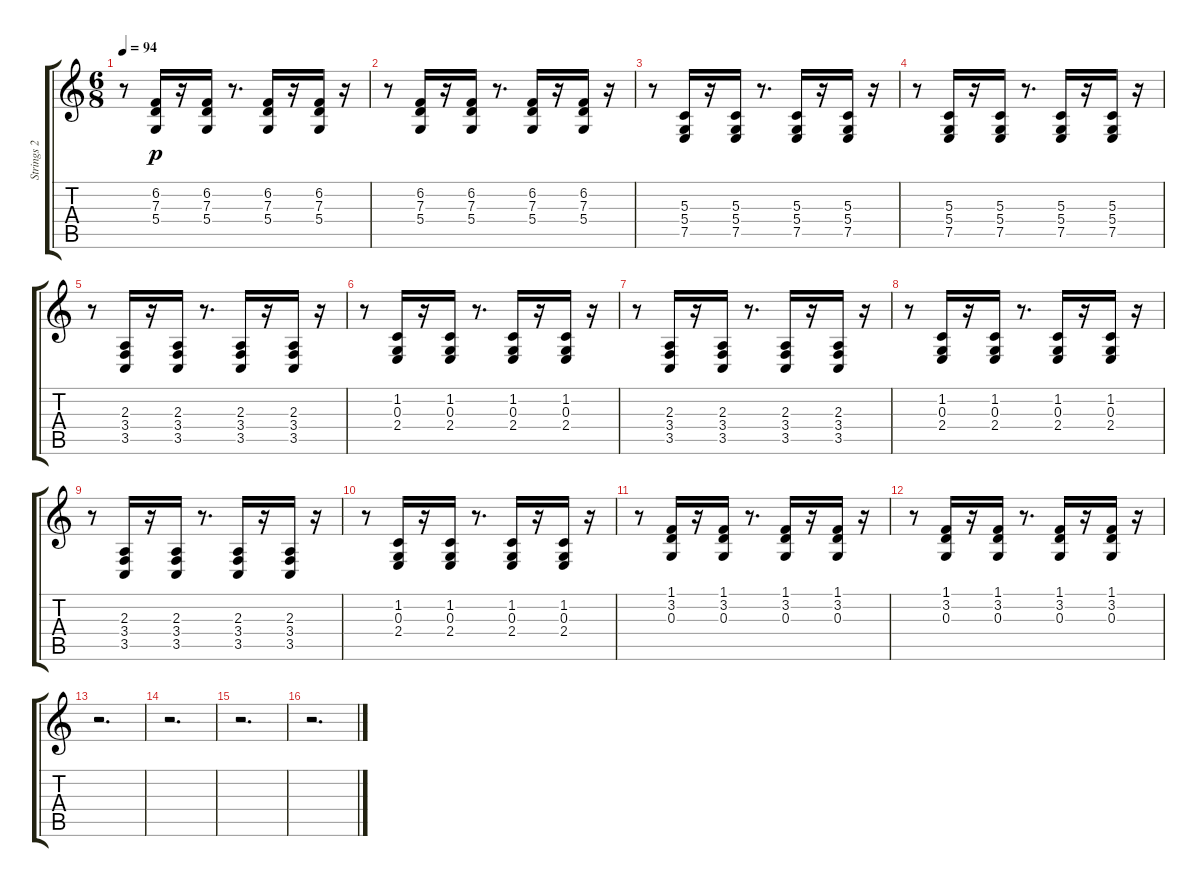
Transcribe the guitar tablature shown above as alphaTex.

\track ("Strings 2" "Strings 2") {instrument stringensemble1}
\staff {score tabs}
\tuning (E4 B3 G3 D3 A2 E2) {hide}
\ts (6 8)
\tempo 94
\clef g2
\ks c
r.8{dy p} (6.2 7.3 5.4).16 r.16 (6.2 7.3 5.4).16 r.8{d} (6.2 7.3 5.4).16 r.16 (6.2 7.3 5.4).16 r.16 |
r.8 (6.2 7.3 5.4).16 r.16 (6.2 7.3 5.4).16 r.8{d} (6.2 7.3 5.4).16 r.16 (6.2 7.3 5.4).16 r.16 |
r.8 (5.3 5.4 7.5).16 r.16 (5.3 5.4 7.5).16 r.8{d} (5.3 5.4 7.5).16 r.16 (5.3 5.4 7.5).16 r.16 |
r.8 (5.3 5.4 7.5).16 r.16 (5.3 5.4 7.5).16 r.8{d} (5.3 5.4 7.5).16 r.16 (5.3 5.4 7.5).16 r.16 |
r.8 (2.3 3.4 3.5).16 r.16 (2.3 3.4 3.5).16 r.8{d} (2.3 3.4 3.5).16 r.16 (2.3 3.4 3.5).16 r.16 |
r.8 (1.2 0.3 2.4).16 r.16 (1.2 0.3 2.4).16 r.8{d} (1.2 0.3 2.4).16 r.16 (1.2 0.3 2.4).16 r.16 |
r.8 (2.3 3.4 3.5).16 r.16 (2.3 3.4 3.5).16 r.8{d} (2.3 3.4 3.5).16 r.16 (2.3 3.4 3.5).16 r.16 |
r.8 (1.2 0.3 2.4).16 r.16 (1.2 0.3 2.4).16 r.8{d} (1.2 0.3 2.4).16 r.16 (1.2 0.3 2.4).16 r.16 |
r.8 (2.3 3.4 3.5).16 r.16 (2.3 3.4 3.5).16 r.8{d} (2.3 3.4 3.5).16 r.16 (2.3 3.4 3.5).16 r.16 |
r.8 (1.2 0.3 2.4).16 r.16 (1.2 0.3 2.4).16 r.8{d} (1.2 0.3 2.4).16 r.16 (1.2 0.3 2.4).16 r.16 |
r.8 (1.1 3.2 0.3).16 r.16 (1.1 3.2 0.3).16 r.8{d} (1.1 3.2 0.3).16 r.16 (1.1 3.2 0.3).16 r.16 |
r.8 (1.1 3.2 0.3).16 r.16 (1.1 3.2 0.3).16 r.8{d} (1.1 3.2 0.3).16 r.16 (1.1 3.2 0.3).16 r.16 |
r.2{d} |
r.2{d} |
r.2{d} |
r.2{d}
